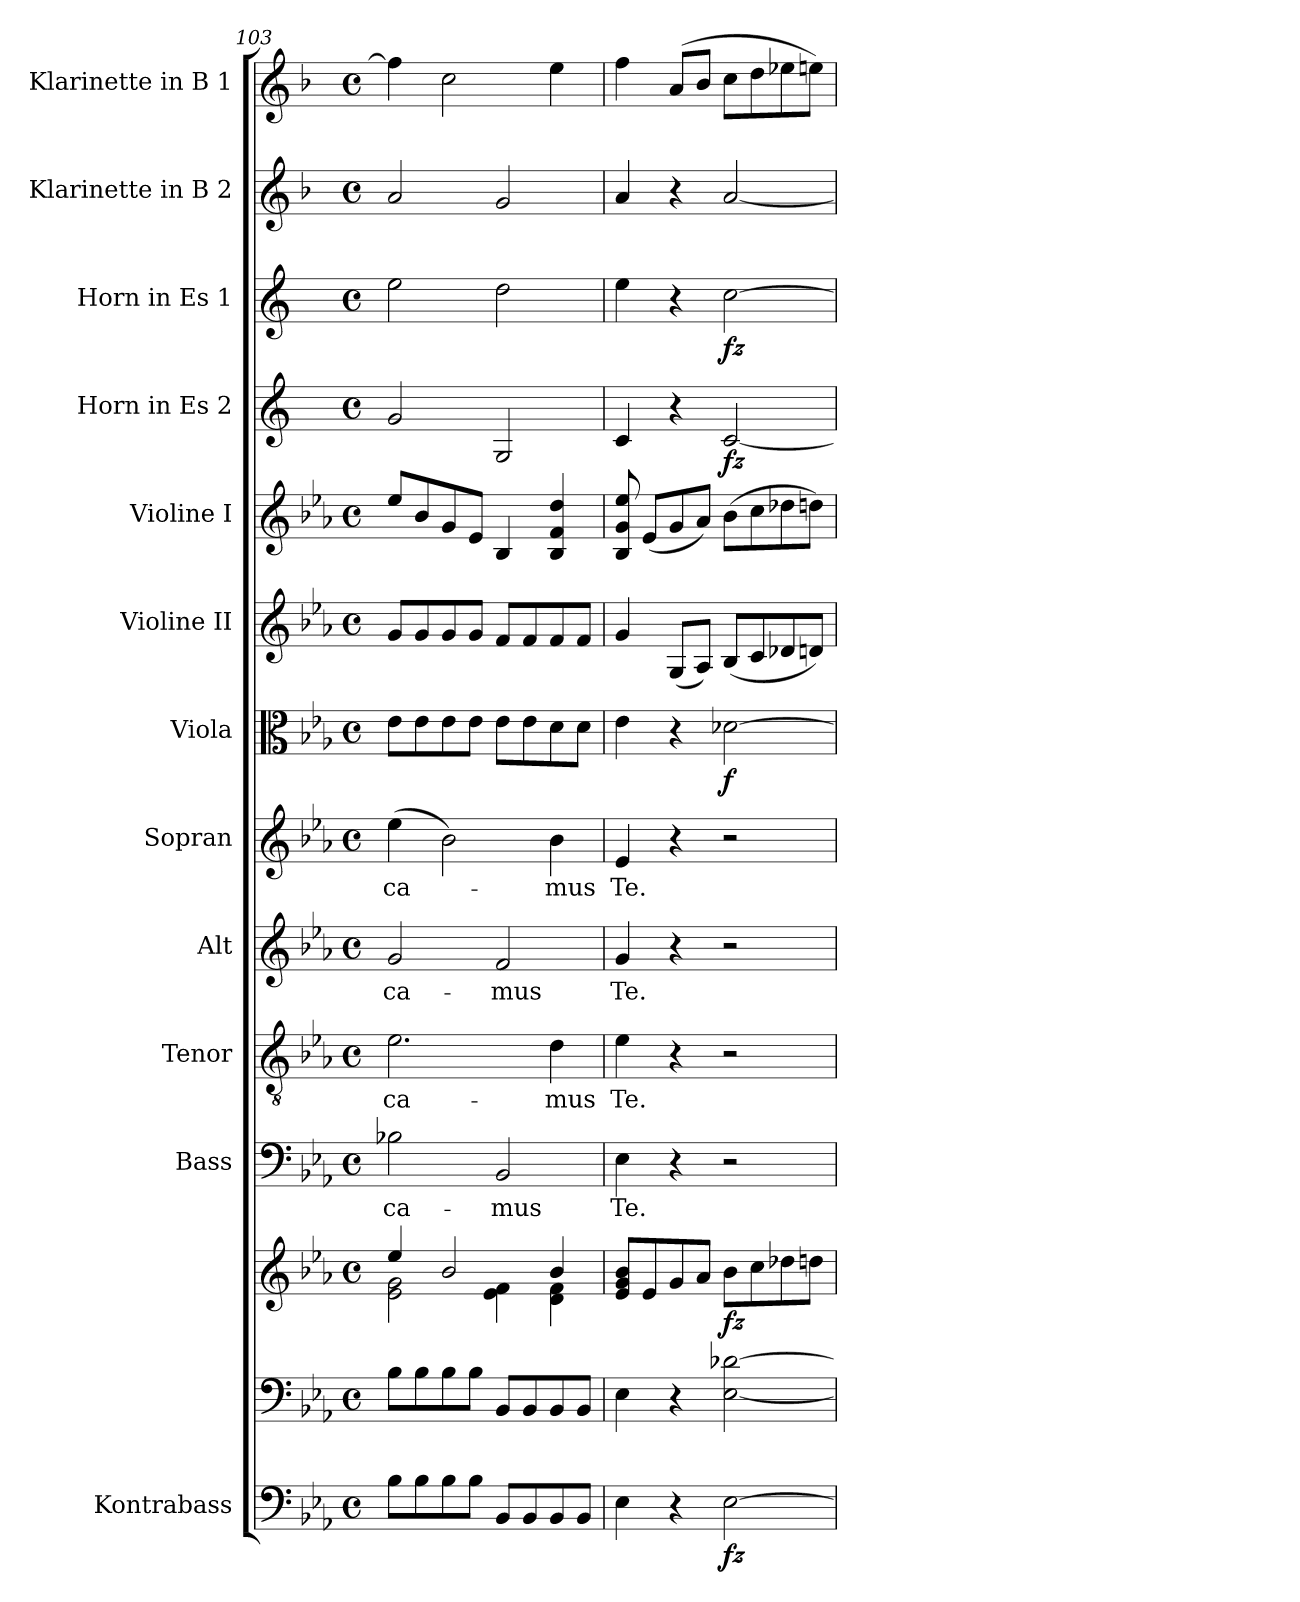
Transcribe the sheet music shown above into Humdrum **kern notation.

**kern	**dynam	**kern	**kern	**dynam	**kern	**text	**kern	**text	**kern	**text	**kern	**text	**kern	**dynam	**kern	**kern	**kern	**dynam	**kern	**dynam	**kern	**kern
*part13	*part13	*part12	*part12	*part12	*part11	*part11	*part10	*part10	*part9	*part9	*part8	*part8	*part7	*part7	*part6	*part5	*part4	*part4	*part3	*part3	*part2	*part1
*staff14	*staff14	*staff13	*staff12	*staff12/13	*staff11	*staff11	*staff10	*staff10	*staff9	*staff9	*staff8	*staff8	*staff7	*staff7	*staff6	*staff5	*staff4	*staff4	*staff3	*staff3	*staff2	*staff1
*I"Kontrabass	*	*	*	*	*I"Bass	*	*I"Tenor	*	*I"Alt	*	*I"Sopran	*	*I"Viola	*	*I"Violine II	*I"Violine I	*I"Horn in Es 2	*	*I"Horn in Es 1	*	*I"Klarinette in B 2	*I"Klarinette in B 1
*I'Kb.	*	*	*	*	*I'B	*	*I'T	*	*I'A	*	*I'S	*	*I'Vla.	*	*I'Vl. II	*I'Vl. I	*I'Hrn. 2	*	*I'Hrn. 1	*	*	*
*clefF4	*	*clefF4	*clefG2	*	*clefF4	*	*clefGv2	*	*clefG2	*	*clefG2	*	*clefC3	*	*clefG2	*clefG2	*clefG2	*	*clefG2	*	*clefG2	*clefG2
*ITrd7c12	*	*	*	*	*	*	*	*	*	*	*	*	*	*	*	*	*ITrd5c9	*	*ITrd5c9	*	*ITrd1c2	*ITrd1c2
*k[b-e-a-]	*	*k[b-e-a-]	*k[b-e-a-]	*	*k[b-e-a-]	*	*k[b-e-a-]	*	*k[b-e-a-]	*	*k[b-e-a-]	*	*k[b-e-a-]	*	*k[b-e-a-]	*k[b-e-a-]	*k[b-e-a-]	*	*k[b-e-a-]	*	*k[b-e-a-]	*k[b-e-a-]
*E-:	*	*E-:	*E-:	*	*E-:	*	*E-:	*	*E-:	*	*E-:	*	*E-:	*	*E-:	*E-:	*E-:	*	*E-:	*	*E-:	*E-:
*M4/4	*	*M4/4	*M4/4	*	*M4/4	*	*M4/4	*	*M4/4	*	*M4/4	*	*M4/4	*	*M4/4	*M4/4	*M4/4	*	*M4/4	*	*M4/4	*M4/4
*met(c)	*	*met(c)	*met(c)	*	*met(c)	*	*met(c)	*	*met(c)	*	*met(c)	*	*met(c)	*	*met(c)	*met(c)	*met(c)	*	*met(c)	*	*met(c)	*met(c)
=103	=103	=103	=103	=103	=103	=103	=103	=103	=103	=103	=103	=103	=103	=103	=103	=103	=103	=103	=103	=103	=103	=103
*	*	*	*^	*	*	*	*	*	*	*	*	*	*	*	*	*	*	*	*	*	*	*
!	!	!	!	!	!	!	!LO:LY:b	!	!LO:LY:b	!	!LO:LY:b	!	!LO:LY:b	!	!	!	!	!	!	!	!	!	!
8BB-\L	.	8B-\L	4ee-/	2e-\ 2g\	.	2B-X\	-ca-	2.e-\	-ca-	2g/	-ca-	(>4ee-\	-ca-	8e-\L	.	8g/L	8ee-/L	2B-/	.	2g\	.	2g/	4ee-\]
8BB-\	.	8B-\	.	.	.	.	.	.	.	.	.	.	.	8e-\	.	8g/	8b-/	.	.	.	.	.	.
8BB-\	.	8B-\	2b-/	.	.	.	.	.	.	.	.	2b-\)	.	8e-\	.	8g/	8g/	.	.	.	.	.	2b-\
8BB-\J	.	8B-\J	.	.	.	.	.	.	.	.	.	.	.	8e-\J	.	8g/J	8e-/J	.	.	.	.	.	.
!	!	!	!	!	!	!	!LO:LY:b	!	!	!	!LO:LY:b	!	!	!	!	!	!	!	!	!	!	!	!
8BBB-/L	.	8BB-/L	.	4e-\ 4f\	.	2BB-/	-mus	.	.	2f/	-mus	.	.	8e-\L	.	8f/L	4B-/	2BB-/	.	2f\	.	2f/	.
8BBB-/	.	8BB-/	.	.	.	.	.	.	.	.	.	.	.	8e-\	.	8f/	.	.	.	.	.	.	.
!	!	!	!	!	!	!	!	!	!LO:LY:b	!	!	!	!LO:LY:b	!	!	!	!	!	!	!	!	!	!
8BBB-/	.	8BB-/	4b-/	4d\ 4f\	.	.	.	4d\	-mus	.	.	4b-\	-mus	8d\	.	8f/	4B-/ 4f/ 4dd/	.	.	.	.	.	4dd\
8BBB-/J	.	8BB-/J	.	.	.	.	.	.	.	.	.	.	.	8d\J	.	8f/J	.	.	.	.	.	.	.
*	*	*	*v	*v	*	*	*	*	*	*	*	*	*	*	*	*	*	*	*	*	*	*	*
!!LO:PB:g=z
=104	=104	=104	=104	=104	=104	=104	=104	=104	=104	=104	=104	=104	=104	=104	=104	=104	=104	=104	=104	=104	=104	=104
!	!	!	!	!	!	!LO:LY:b	!	!LO:LY:b	!	!LO:LY:b	!	!LO:LY:b	!	!	!	!	!	!	!	!	!	!
4EE-\	.	4E-\	8e-/ 8g/ 8b-/L	.	4E-\	Te.	4e-\	Te.	4g/	Te.	4e-/	Te.	4e-\	.	4g/	8B-/ 8g/ 8ee-/	4E-/	.	4g\	.	4g/	4ee-\
.	.	.	8e-/	.	.	.	.	.	.	.	.	.	.	.	.	(<8e-/L	.	.	.	.	.	.
4r	.	4r	8g/	.	4r	.	4r	.	4r	.	4r	.	4r	.	(<8G/L	8g/	4r	.	4r	.	4r	(>8g/L
.	.	.	8a-/J	.	.	.	.	.	.	.	.	.	.	.	8A-/J)	8a-/J)	.	.	.	.	.	8a-/J
!	!LO:DY:b	!	!	!LO:DY:b	!	!	!	!	!	!	!	!	!	!LO:DY:b	!	!	!	!LO:DY:b	!	!LO:DY:b	!	!
[2EE-\	fz	[2E-\ [2d-X\	8b-\L	fz	2r	.	2r	.	2r	.	2r	.	[2d-X\	f	(<8B-/L	(>8b-\L	[2E-/	fz	[2e-\	fz	[2g/	8b-\L
.	.	.	8cc\	.	.	.	.	.	.	.	.	.	.	.	8c/	8cc\	.	.	.	.	.	8cc\
.	.	.	8dd-X\	.	.	.	.	.	.	.	.	.	.	.	8d-X/	8dd-X\	.	.	.	.	.	8dd-X\
.	.	.	8ddn\J	.	.	.	.	.	.	.	.	.	.	.	8dn/J)	8ddn\J)	.	.	.	.	.	8ddn\J)
=	=	=	=	=	=	=	=	=	=	=	=	=	=	=	=	=	=	=	=	=	=	=
*-	*-	*-	*-	*-	*-	*-	*-	*-	*-	*-	*-	*-	*-	*-	*-	*-	*-	*-	*-	*-	*-	*-
